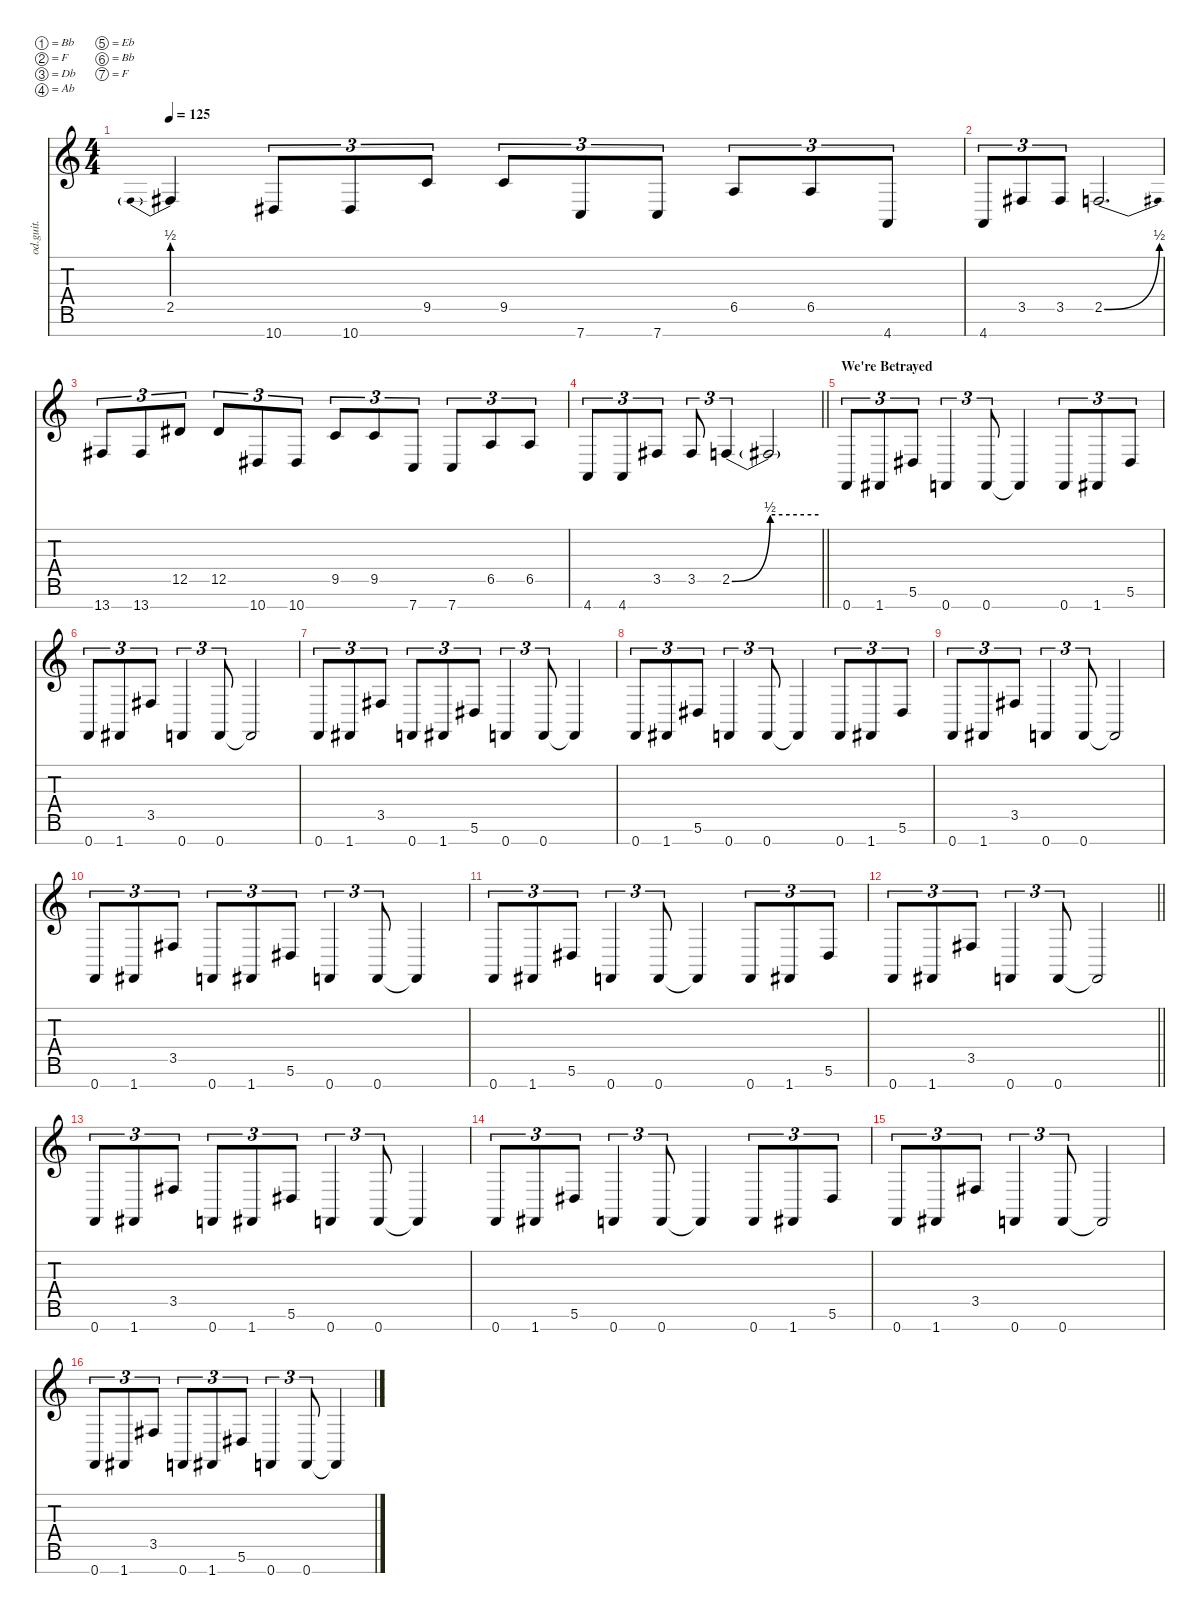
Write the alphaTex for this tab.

\defaultSystemsLayout 4
\hideDynamics
\bracketExtendMode nobrackets
\track ("8 string guitar 1 (Fredrik Thordendal)" "od.guit.") {instrument overdrivenguitar}
\staff {score tabs}
\tuning (Bb3 F3 Db3 Ab2 Eb2 Bb1 F1)
\ts (4 4)
\tempo 125
\clef g2
\ks c
2.5{be (prebend 0 2 60 2) t}.4{dy f beam Up} 10.7{acc #}.8{tu (3 2) beam Up} 10.7{acc #}.8{tu (3 2) beam Up} 9.5.8{tu (3 2) beam Up} 9.5.8{tu (3 2) beam Up} 7.7.8{tu (3 2) beam Up} 7.7.8{tu (3 2) beam Up} 6.5.8{tu (3 2) beam Up} 6.5.8{tu (3 2) beam Up} 4.7.8{tu (3 2) beam Up} |
4.7.8{tu (3 2) beam Up} 3.5{acc #}.8{tu (3 2) beam Up} 3.5{acc #}.8{tu (3 2) beam Up} 2.5{be (bend 0 0 60 2)}.2{d beam Up} |
13.7{acc #}.8{tu (3 2) beam Up} 13.7{acc #}.8{tu (3 2) beam Up} 12.5{acc #}.8{tu (3 2) beam Up} 12.5{acc #}.8{tu (3 2) beam Up} 10.7{acc #}.8{tu (3 2) beam Up} 10.7{acc #}.8{tu (3 2) beam Up} 9.5.8{tu (3 2) beam Up} 9.5.8{tu (3 2) beam Up} 7.7.8{tu (3 2) beam Up} 7.7.8{tu (3 2) beam Up} 6.5.8{tu (3 2) beam Up} 6.5.8{tu (3 2) beam Up} |
\barLineRight lightlight
4.7.8{tu (3 2) beam Up} 4.7.8{tu (3 2) beam Up} 3.5{acc #}.8{tu (3 2) beam Up} 3.5{acc #}.8{tu (3 2) beam Up} 2.5{be (bend 0 0 60 2)}.4{tu (3 2) beam Up} 2.5{be (hold 0 2 60 2) t}.2{beam Up} |
\section ("" "We're Betrayed")
0.7.8{tu (3 2) beam Up} 1.7{acc #}.8{tu (3 2) beam Up} 5.6{acc #}.8{tu (3 2) beam Up} 0.7.4{tu (3 2) beam Up} 0.7.8{tu (3 2) beam Up} 0.7{t}.4{beam Up} 0.7.8{tu (3 2) beam Up} 1.7{acc #}.8{tu (3 2) beam Up} 5.6{acc #}.8{tu (3 2) beam Up} |
0.7.8{tu (3 2) beam Up} 1.7{acc #}.8{tu (3 2) beam Up} 3.5{acc #}.8{tu (3 2) beam Up} 0.7.4{tu (3 2) beam Up} 0.7.8{tu (3 2) beam Up} 0.7{t}.2{beam Up} |
0.7.8{tu (3 2) beam Up} 1.7{acc #}.8{tu (3 2) beam Up} 3.5{acc #}.8{tu (3 2) beam Up} 0.7.8{tu (3 2) beam Up} 1.7{acc #}.8{tu (3 2) beam Up} 5.6{acc #}.8{tu (3 2) beam Up} 0.7.4{tu (3 2) beam Up} 0.7.8{tu (3 2) beam Up} 0.7{t}.4{beam Up} |
0.7.8{tu (3 2) beam Up} 1.7{acc #}.8{tu (3 2) beam Up} 5.6{acc #}.8{tu (3 2) beam Up} 0.7.4{tu (3 2) beam Up} 0.7.8{tu (3 2) beam Up} 0.7{t}.4{beam Up} 0.7.8{tu (3 2) beam Up} 1.7{acc #}.8{tu (3 2) beam Up} 5.6{acc #}.8{tu (3 2) beam Up} |
0.7.8{tu (3 2) beam Up} 1.7{acc #}.8{tu (3 2) beam Up} 3.5{acc #}.8{tu (3 2) beam Up} 0.7.4{tu (3 2) beam Up} 0.7.8{tu (3 2) beam Up} 0.7{t}.2{beam Up} |
0.7.8{tu (3 2) beam Up} 1.7{acc #}.8{tu (3 2) beam Up} 3.5{acc #}.8{tu (3 2) beam Up} 0.7.8{tu (3 2) beam Up} 1.7{acc #}.8{tu (3 2) beam Up} 5.6{acc #}.8{tu (3 2) beam Up} 0.7.4{tu (3 2) beam Up} 0.7.8{tu (3 2) beam Up} 0.7{t}.4{beam Up} |
0.7.8{tu (3 2) beam Up} 1.7{acc #}.8{tu (3 2) beam Up} 5.6{acc #}.8{tu (3 2) beam Up} 0.7.4{tu (3 2) beam Up} 0.7.8{tu (3 2) beam Up} 0.7{t}.4{beam Up} 0.7.8{tu (3 2) beam Up} 1.7{acc #}.8{tu (3 2) beam Up} 5.6{acc #}.8{tu (3 2) beam Up} |
\barLineRight lightlight
0.7.8{tu (3 2) beam Up} 1.7{acc #}.8{tu (3 2) beam Up} 3.5{acc #}.8{tu (3 2) beam Up} 0.7.4{tu (3 2) beam Up} 0.7.8{tu (3 2) beam Up} 0.7{t}.2{beam Up} |
0.7.8{tu (3 2) beam Up} 1.7{acc #}.8{tu (3 2) beam Up} 3.5{acc #}.8{tu (3 2) beam Up} 0.7.8{tu (3 2) beam Up} 1.7{acc #}.8{tu (3 2) beam Up} 5.6{acc #}.8{tu (3 2) beam Up} 0.7.4{tu (3 2) beam Up} 0.7.8{tu (3 2) beam Up} 0.7{t}.4{beam Up} |
0.7.8{tu (3 2) beam Up} 1.7{acc #}.8{tu (3 2) beam Up} 5.6{acc #}.8{tu (3 2) beam Up} 0.7.4{tu (3 2) beam Up} 0.7.8{tu (3 2) beam Up} 0.7{t}.4{beam Up} 0.7.8{tu (3 2) beam Up} 1.7{acc #}.8{tu (3 2) beam Up} 5.6{acc #}.8{tu (3 2) beam Up} |
0.7.8{tu (3 2) beam Up} 1.7{acc #}.8{tu (3 2) beam Up} 3.5{acc #}.8{tu (3 2) beam Up} 0.7.4{tu (3 2) beam Up} 0.7.8{tu (3 2) beam Up} 0.7{t}.2{beam Up} |
0.7.8{tu (3 2) beam Up} 1.7{acc #}.8{tu (3 2) beam Up} 3.5{acc #}.8{tu (3 2) beam Up} 0.7.8{tu (3 2) beam Up} 1.7{acc #}.8{tu (3 2) beam Up} 5.6{acc #}.8{tu (3 2) beam Up} 0.7.4{tu (3 2) beam Up} 0.7.8{tu (3 2) beam Up} 0.7{t}.4{beam Up}
